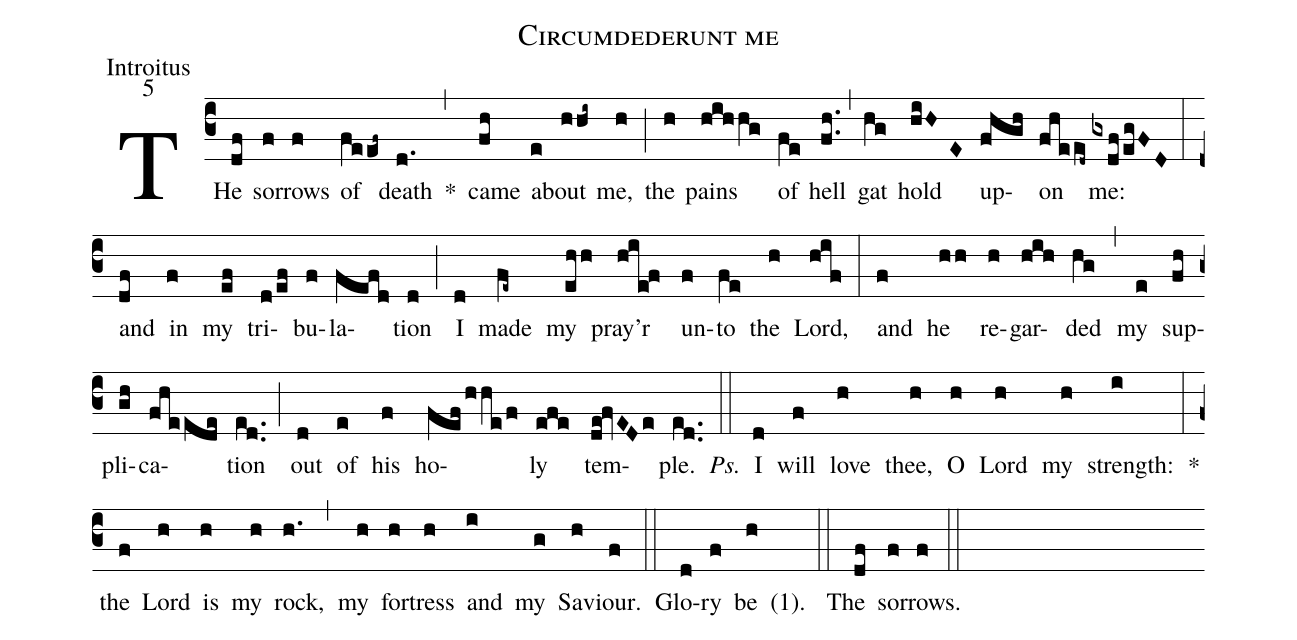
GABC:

name:Circumdederunt me;
office-part:Introitus;
mode:5;
%%
(c3) THe(df) sor(f)rows(f) of(feef~) death(d.) *(,) came(fh) a(e)bout(hhi~) me,(h) (;) the(h) pains(hihhg) of(fe) hell(fh..) (,) gat(hg) hold(hiHE) up(fhgh)on(fheed~) me:(gxdf/egFD) (:) and(df) in(f) my(ef) tri(d/ef)bu(f)la(fefd)tion(d) (;) I(d) made(fe~) my(ehh) pray’r(hie!f) un(f)to(fe) the(h) Lord,(hif) (:) and(f) he(hh) re(h)gar(hih)ded(hg) (,) my(e) sup(fh)pli(gh)ca(fheede)tion(ed..) (;) out(d) of(e) his(f) ho(fef/hhe/f)ly(efe) tem(de!fvEDe)ple.(ed..) <i>Ps.</i>(::) I(d) will(f) love(h) thee,(h) O(h) Lord(h) my(h) strength:(i) *(:) the(f) Lord(h) is(h) my(h) rock,(h.) (,) my(h) for(h)tress(h) and(i) my(g) Sa(h)viour.(f) (::) Glo(d)ry(f) be(h) <v>(</v>1<v>)</v>.() (::) The(df) sor(f)rows.(f) (::)
